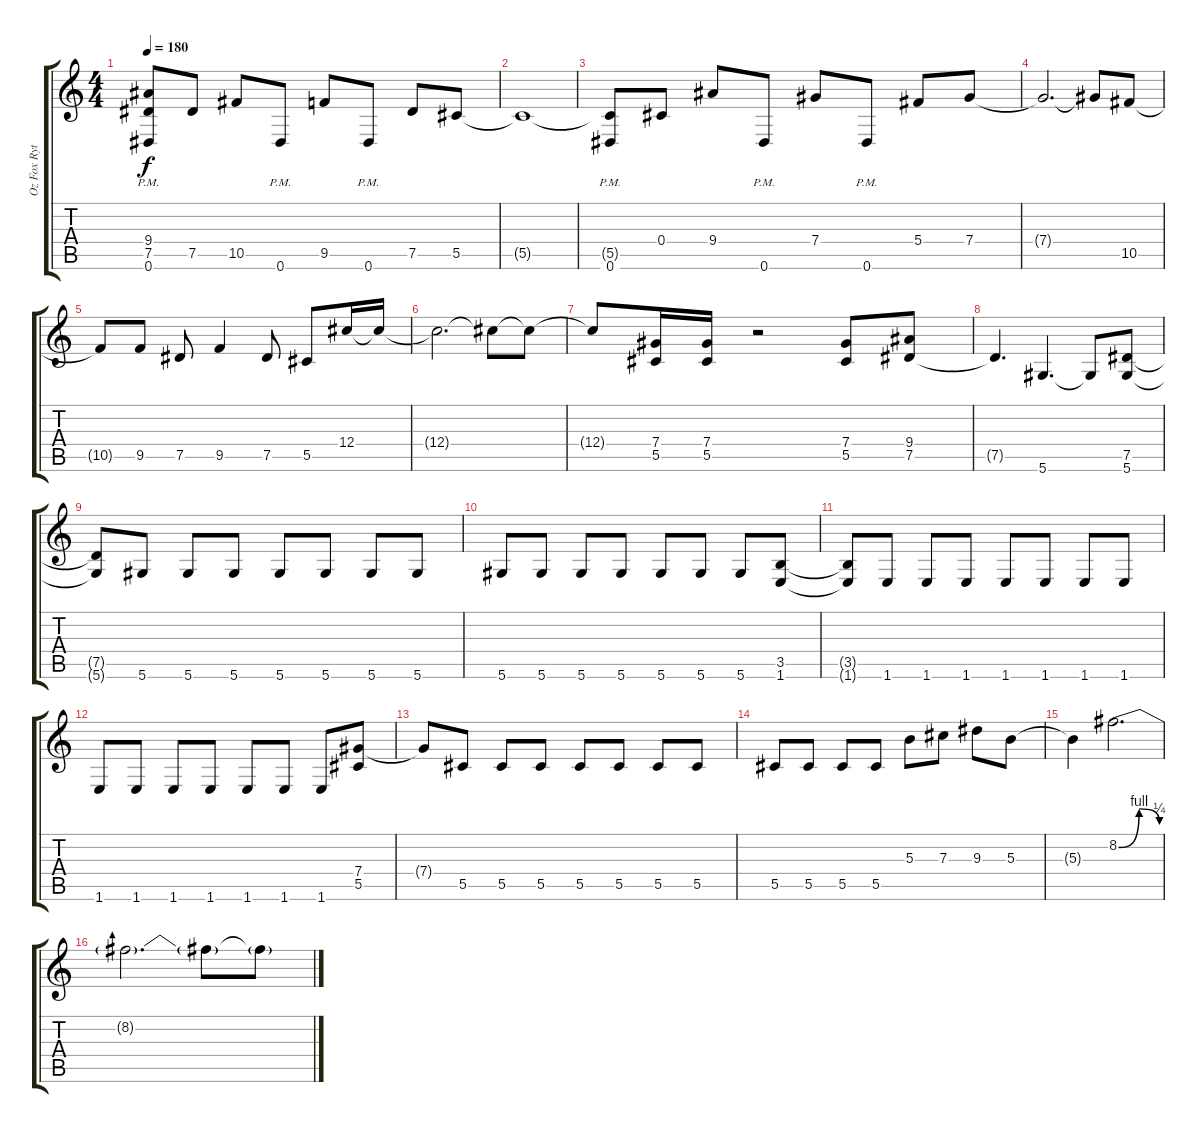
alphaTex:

\track ("Oz Fox Rythm" "Oz Fox Ryt") {instrument distortionguitar}
\staff {score tabs}
\tuning (Eb4 Bb3 Gb3 Db3 Ab2 Eb2) {hide}
\ts (4 4)
\tempo 180
\clef g2
\ks c
(9.4{t} 7.5{t} 0.6{pm}).8{dy f} 7.5.8 10.5.8 0.6{pm}.8 9.5.8 0.6{pm}.8 7.5.8 5.5.8 |
5.5{t}.1 |
(5.5{t} 0.6{pm}).8 0.4.8 9.4.8 0.6{pm}.8 7.4.8 0.6{pm}.8 5.4.8 7.4.8 |
7.4{t}.2{d} 7.4{t}.8 10.5.8 |
10.5{t}.8 9.5.8 7.5.8 9.5.4 7.5.8 5.5.8 12.4.16 12.4{t}.16 |
12.4{t}.2{d} 12.4{t}.8 12.4{t}.8 |
12.4{t}.8 (7.4 5.5).16 (7.4 5.5).16 r.2 (7.4 5.5).8 (9.4 7.5).8 |
7.5{t}.4{d} 5.6.4{d} 5.6{t}.8 (7.5 5.6).8 |
(7.5{t} 5.6{t}).8 5.6.8 5.6.8 5.6.8 5.6.8 5.6.8 5.6.8 5.6.8 |
5.6.8 5.6.8 5.6.8 5.6.8 5.6.8 5.6.8 5.6.8 (3.5 1.6).8 |
(3.5{t} 1.6{t}).8 1.6.8 1.6.8 1.6.8 1.6.8 1.6.8 1.6.8 1.6.8 |
1.6.8 1.6.8 1.6.8 1.6.8 1.6.8 1.6.8 1.6.8 (7.4 5.5).8 |
7.4{t}.8 5.5.8 5.5.8 5.5.8 5.5.8 5.5.8 5.5.8 5.5.8 |
5.5.8 5.5.8 5.5.8 5.5.8 5.3.8 7.3.8 9.3.8 5.3.8 |
5.3{t}.4 8.2{be (bendrelease 0 0 10 4 30 4 60 1)}.2{d} |
8.2{t}.2{d} 8.2{t}.8 8.2{t}.8
